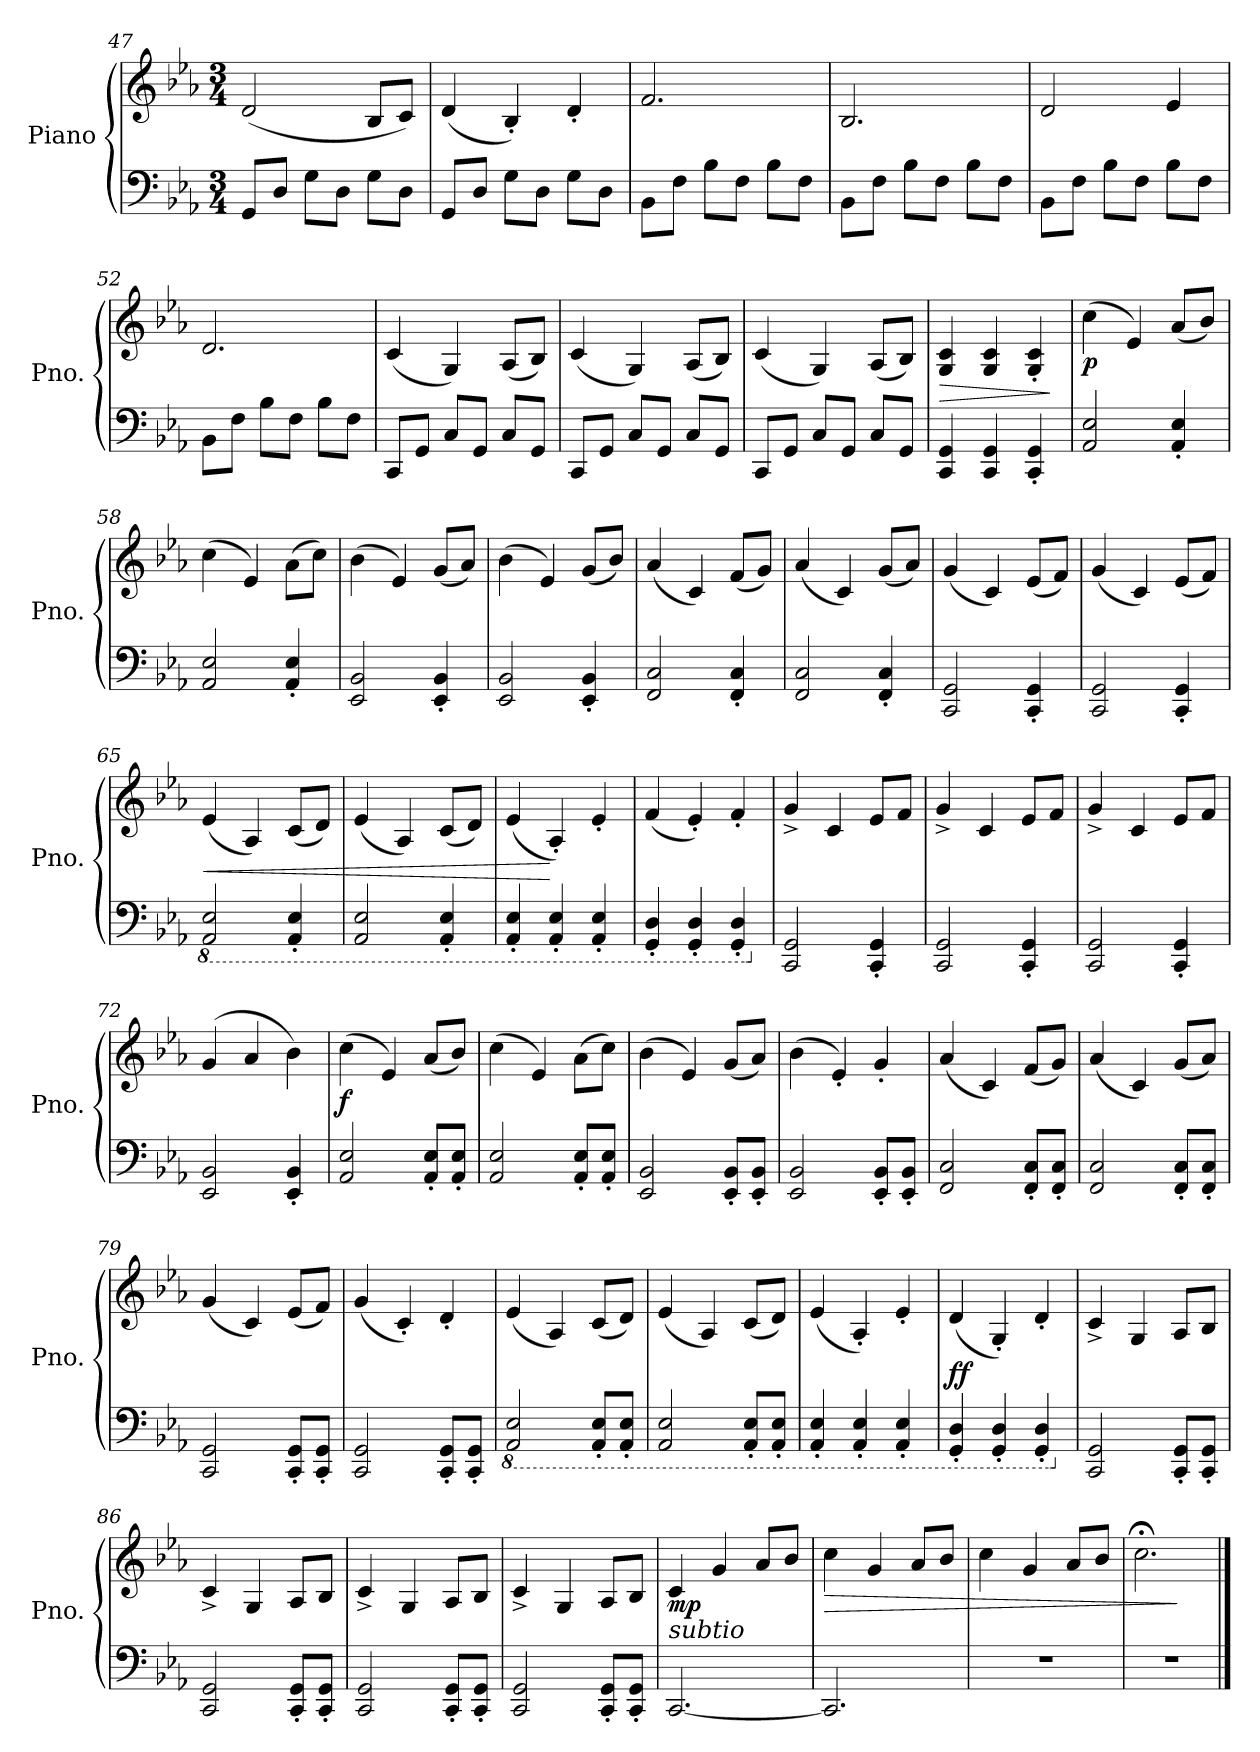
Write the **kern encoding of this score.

**kern	**kern	**dynam
*part1	*part1	*part1
*staff2	*staff1	*staff1/2
*I"Piano	*	*
*I'Pno.	*	*
!!LO:LB:g=z
*clefF4	*clefG2	*
*k[b-e-a-]	*k[b-e-a-]	*
*M3/4	*M3/4	*
=47	=47	=47
8GG/L	(2d/	.
8D/J	.	.
8G\L	.	.
8D\J	.	.
8G\L	8B-/L	.
8D\J	8c/J)	.
=48	=48	=48
8GG/L	(4d/	.
8D/J	.	.
8G\L	4B-'/)	.
8D\J	.	.
8G\L	4d'/	.
8D\J	.	.
=49	=49	=49
8BB-\L	2.f/	.
8F\J	.	.
8B-\L	.	.
8F\J	.	.
8B-\L	.	.
8F\J	.	.
=50	=50	=50
8BB-\L	2.B-/	.
8F\J	.	.
8B-\L	.	.
8F\J	.	.
8B-\L	.	.
8F\J	.	.
=51	=51	=51
8BB-\L	2d/	.
8F\J	.	.
8B-\L	.	.
8F\J	.	.
8B-\L	4e-/	.
8F\J	.	.
=52	=52	=52
8BB-\L	2.d/	.
8F\J	.	.
8B-\L	.	.
8F\J	.	.
8B-\L	.	.
8F\J	.	.
!!LO:LB:g=z
=53	=53	=53
8CC/L	(4c/	.
8GG/J	.	.
8C/L	4G/)	.
8GG/J	.	.
8C/L	(8A-/L	.
8GG/J	8B-/J)	.
=54	=54	=54
8CC/L	(4c/	.
8GG/J	.	.
8C/L	4G/)	.
8GG/J	.	.
8C/L	(8A-/L	.
8GG/J	8B-/J)	.
=55	=55	=55
8CC/L	(4c/	.
8GG/J	.	.
8C/L	4G/)	.
8GG/J	.	.
8C/L	(8A-/L	.
8GG/J	8B-/J)	.
=56	=56	=56
!	!	!LO:HP:b
4CC/ 4GG/	4G/ 4c/	>
4CC/ 4GG/	4G/ 4c/	.
4CC/' 4GG/'	4G/' 4c/'	.
.	.	]
!!LO:LB:g=z
=57	=57	=57
!	!	!LO:DY:b
2AA-/ 2E-/	(4cc\	p
.	4e-/)	.
4AA-/' 4E-/'	(8a-/L	.
.	8b-/J)	.
=58	=58	=58
2AA-/ 2E-/	(4cc\	.
.	4e-/)	.
4AA-/' 4E-/'	(8a-\L	.
.	8cc\J)	.
=59	=59	=59
2EE-/ 2BB-/	(4b-\	.
.	4e-/)	.
4EE-/' 4BB-/'	(8g/L	.
.	8a-/J)	.
=60	=60	=60
2EE-/ 2BB-/	(4b-\	.
.	4e-/)	.
4EE-/' 4BB-/'	(8g/L	.
.	8b-/J)	.
=61	=61	=61
2FF/ 2C/	(4a-/	.
.	4c/)	.
4FF/' 4C/'	(8f/L	.
.	8g/J)	.
=62	=62	=62
2FF/ 2C/	(4a-/	.
.	4c/)	.
4FF/' 4C/'	(8g/L	.
.	8a-/J)	.
=63	=63	=63
2CC/ 2GG/	(4g/	.
.	4c/)	.
4CC/' 4GG/'	(8e-/L	.
.	8f/J)	.
=64	=64	=64
2CC/ 2GG/	(4g/	.
.	4c/)	.
4CC/' 4GG/'	(8e-/L	.
.	8f/J)	.
!!LO:LB:g=z
=65	=65	=65
*8ba	*	*
!	!	!LO:HP:b
2AAA-/ 2EE-/	(4e-/	<
.	4A-/)	.
4AAA-/' 4EE-/'	(8c/L	.
.	8d/J)	.
=66	=66	=66
2AAA-/ 2EE-/	(4e-/	.
.	4A-/)	.
4AAA-/' 4EE-/'	(8c/L	.
.	8d/J)	.
=67	=67	=67
4AAA-/' 4EE-/'	(4e-/	.
4AAA-/' 4EE-/'	4A-'/)	[
4AAA-/' 4EE-/'	4e-'/	.
=68	=68	=68
4GGG/' 4DD/'	(4f/	.
4GGG/' 4DD/'	4e-'/)	.
4GGG/' 4DD/'	4f'/	.
=69	=69	=69
*X8ba	*	*
2CC/ 2GG/	4g^/	.
.	4c/	.
4CC/' 4GG/'	8e-/L	.
.	8f/J	.
=70	=70	=70
2CC/ 2GG/	4g^/	.
.	4c/	.
4CC/' 4GG/'	8e-/L	.
.	8f/J	.
=71	=71	=71
2CC/ 2GG/	4g^/	.
.	4c/	.
4CC/' 4GG/'	8e-/L	.
.	8f/J	.
=72	=72	=72
2EE-/ 2BB-/	(4g/	.
.	4a-/	.
4EE-/' 4BB-/'	4b-\)	.
!!LO:PB:g=z
=73	=73	=73
!	!	!LO:DY:b
2AA-/ 2E-/	(4cc\	f
.	4e-/)	.
8AA-/' 8E-/'L	(8a-/L	.
8AA-/' 8E-/'J	8b-/J)	.
=74	=74	=74
2AA-/ 2E-/	(4cc\	.
.	4e-/)	.
8AA-/' 8E-/'L	(8a-\L	.
8AA-/' 8E-/'J	8cc\J)	.
=75	=75	=75
2EE-/ 2BB-/	(4b-\	.
.	4e-/)	.
8EE-/' 8BB-/'L	(8g/L	.
8EE-/' 8BB-/'J	8a-/J)	.
=76	=76	=76
2EE-/ 2BB-/	(4b-\	.
.	4e-'/)	.
8EE-/' 8BB-/'L	4g'/	.
8EE-/' 8BB-/'J	.	.
=77	=77	=77
2FF/ 2C/	(4a-/	.
.	4c/)	.
8FF/' 8C/'L	(8f/L	.
8FF/' 8C/'J	8g/J)	.
=78	=78	=78
2FF/ 2C/	(4a-/	.
.	4c/)	.
8FF/' 8C/'L	(8g/L	.
8FF/' 8C/'J	8a-/J)	.
=79	=79	=79
2CC/ 2GG/	(4g/	.
.	4c/)	.
8CC/' 8GG/'L	(8e-/L	.
8CC/' 8GG/'J	8f/J)	.
=80	=80	=80
2CC/ 2GG/	(4g/	.
.	4c'/)	.
8CC/' 8GG/'L	4d'/	.
8CC/' 8GG/'J	.	.
!!LO:LB:g=z
=81	=81	=81
*8ba	*	*
2AAA-/ 2EE-/	(4e-/	.
.	4A-/)	.
8AAA-/' 8EE-/'L	(8c/L	.
8AAA-/' 8EE-/'J	8d/J)	.
=82	=82	=82
2AAA-/ 2EE-/	(4e-/	.
.	4A-/)	.
8AAA-/' 8EE-/'L	(8c/L	.
8AAA-/' 8EE-/'J	8d/J)	.
=83	=83	=83
4AAA-/' 4EE-/'	(4e-/	.
4AAA-/' 4EE-/'	4A-'/)	.
4AAA-/' 4EE-/'	4e-'/	.
=84	=84	=84
!	!	!LO:DY:a=2
4GGG/' 4DD/'	(4d/	ff
4GGG/' 4DD/'	4G'/)	.
4GGG/' 4DD/'	4d'/	.
=85	=85	=85
*X8ba	*	*
2CC/ 2GG/	4c^/	.
.	4G/	.
8CC/' 8GG/'L	8A-/L	.
8CC/' 8GG/'J	8B-/J	.
=86	=86	=86
2CC/ 2GG/	4c^/	.
.	4G/	.
8CC/' 8GG/'L	8A-/L	.
8CC/' 8GG/'J	8B-/J	.
=87	=87	=87
2CC/ 2GG/	4c^/	.
.	4G/	.
8CC/' 8GG/'L	8A-/L	.
8CC/' 8GG/'J	8B-/J	.
=88	=88	=88
2CC/ 2GG/	4c^/	.
.	4G/	.
8CC/' 8GG/'L	8A-/L	.
8CC/' 8GG/'J	8B-/J	.
!!LO:LB:g=z
=89	=89	=89
!	!LO:TX:b:i:t=subtio	!
!	!	!LO:DY:b
[2.CC/	4c/	mp
.	4g/	.
.	8a-/L	.
.	8b-/J	.
=90	=90	=90
!	!	!LO:HP:b
2.CC/]	4cc\	>
.	4g/	.
.	8a-/L	.
.	8b-/J	.
=91	=91	=91
2.r	4cc\	.
.	4g/	.
.	8a-/L	.
.	8b-/J	.
=92	=92	=92
2.r	2.cc;<\	.
.	.	]
==	==	==
*-	*-	*-
